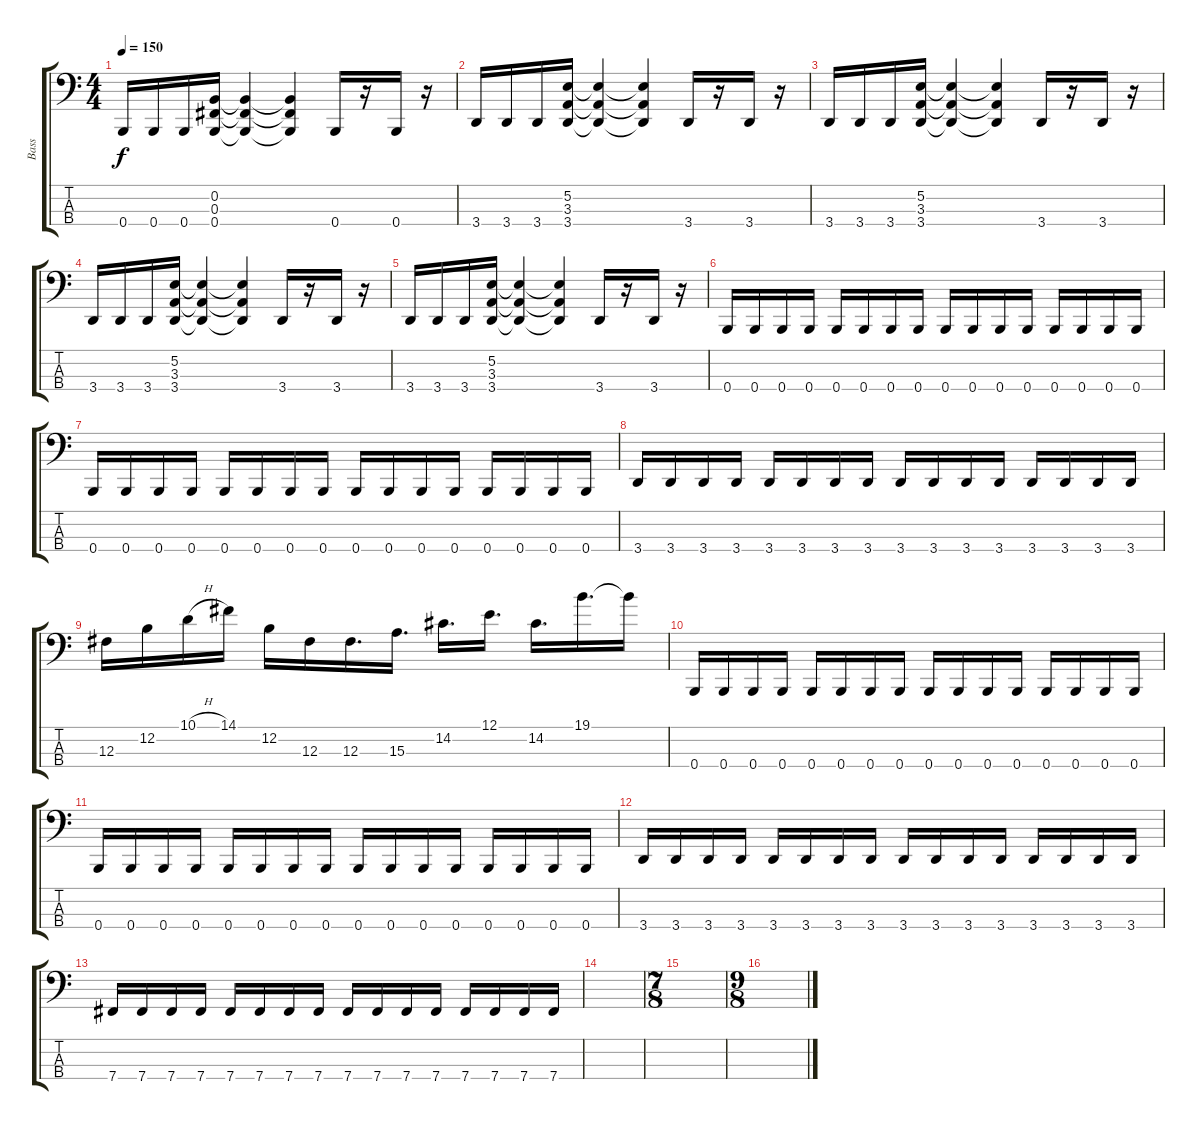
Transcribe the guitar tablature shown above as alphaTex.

\track ("Bass" "Bass") {instrument electricbassfinger}
\staff {score tabs}
\tuning (E2 B1 Gb1 B0) {hide}
\ts (4 4)
\tempo 150
\clef f4
\ks c
0.4.16{dy f} 0.4.16 0.4.16 (0.2 0.3 0.4).16 (0.2{t} 0.3{t} 0.4{t}).4 (0.2{t} 0.3{t} 0.4{t}).4 0.4.16 r.16 0.4.16 r.16 |
3.4.16 3.4.16 3.4.16 (5.2 3.3 3.4).16 (5.2{t} 3.3{t} 3.4{t}).4 (5.2{t} 3.3{t} 3.4{t}).4 3.4.16 r.16 3.4.16 r.16 |
3.4.16 3.4.16 3.4.16 (5.2 3.3 3.4).16 (5.2{t} 3.3{t} 3.4{t}).4 (5.2{t} 3.3{t} 3.4{t}).4 3.4.16 r.16 3.4.16 r.16 |
3.4.16 3.4.16 3.4.16 (5.2 3.3 3.4).16 (5.2{t} 3.3{t} 3.4{t}).4 (5.2{t} 3.3{t} 3.4{t}).4 3.4.16 r.16 3.4.16 r.16 |
3.4.16 3.4.16 3.4.16 (5.2 3.3 3.4).16 (5.2{t} 3.3{t} 3.4{t}).4 (5.2{t} 3.3{t} 3.4{t}).4 3.4.16 r.16 3.4.16 r.16 |
0.4.16 0.4.16 0.4.16 0.4.16 0.4.16 0.4.16 0.4.16 0.4.16 0.4.16 0.4.16 0.4.16 0.4.16 0.4.16 0.4.16 0.4.16 0.4.16 |
0.4.16 0.4.16 0.4.16 0.4.16 0.4.16 0.4.16 0.4.16 0.4.16 0.4.16 0.4.16 0.4.16 0.4.16 0.4.16 0.4.16 0.4.16 0.4.16 |
3.4.16 3.4.16 3.4.16 3.4.16 3.4.16 3.4.16 3.4.16 3.4.16 3.4.16 3.4.16 3.4.16 3.4.16 3.4.16 3.4.16 3.4.16 3.4.16 |
12.3.16 12.2.16 10.1{h}.16 14.1.16 12.2.16 12.3.16 12.3.16{d} 15.3.16{d} 14.2.16{d} 12.1.16{d} 14.2.16{d} 19.1.16{d} 19.1{t}.16 |
0.4.16 0.4.16 0.4.16 0.4.16 0.4.16 0.4.16 0.4.16 0.4.16 0.4.16 0.4.16 0.4.16 0.4.16 0.4.16 0.4.16 0.4.16 0.4.16 |
0.4.16 0.4.16 0.4.16 0.4.16 0.4.16 0.4.16 0.4.16 0.4.16 0.4.16 0.4.16 0.4.16 0.4.16 0.4.16 0.4.16 0.4.16 0.4.16 |
3.4.16 3.4.16 3.4.16 3.4.16 3.4.16 3.4.16 3.4.16 3.4.16 3.4.16 3.4.16 3.4.16 3.4.16 3.4.16 3.4.16 3.4.16 3.4.16 |
7.4.16 7.4.16 7.4.16 7.4.16 7.4.16 7.4.16 7.4.16 7.4.16 7.4.16 7.4.16 7.4.16 7.4.16 7.4.16 7.4.16 7.4.16 7.4.16 |
|
\ts (7 8)
|
\ts (9 8)
